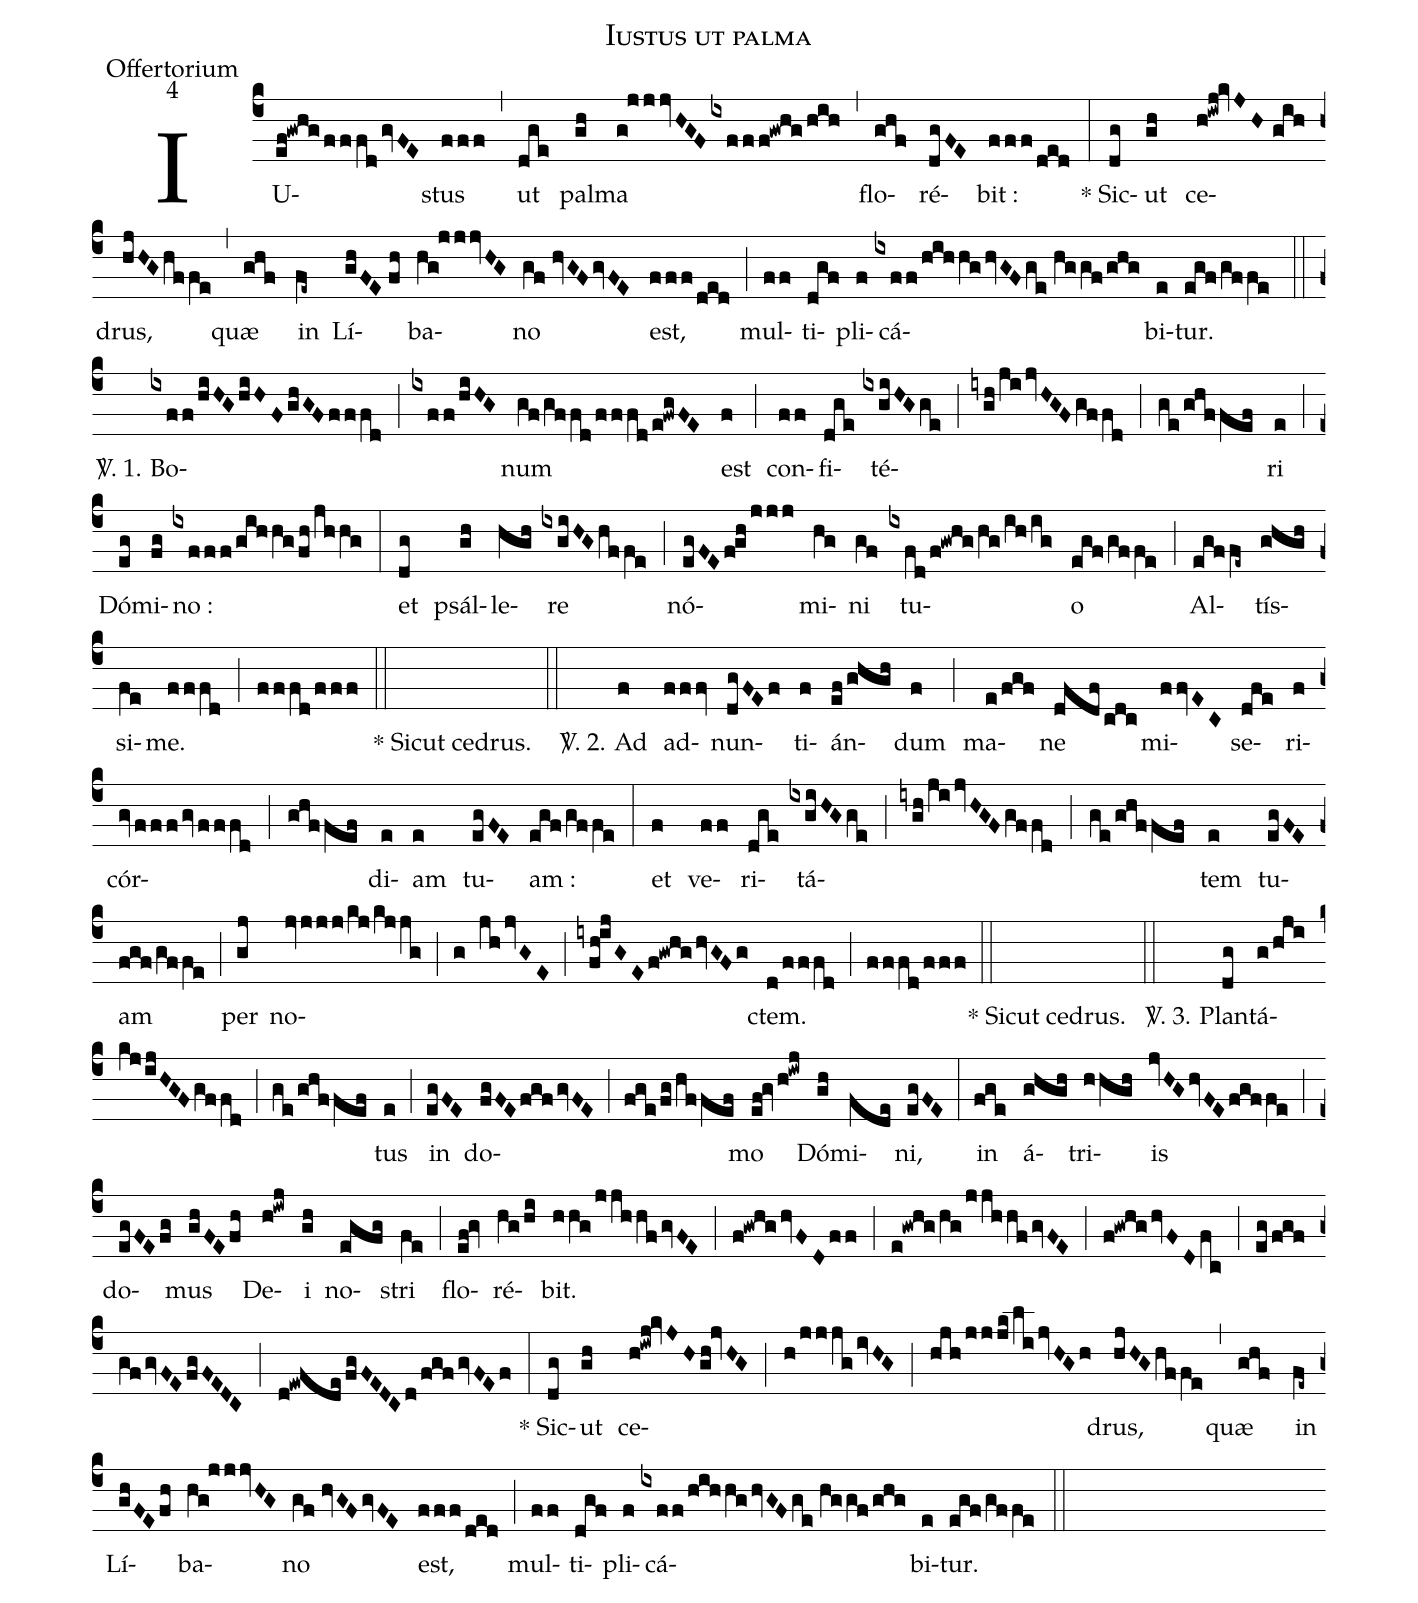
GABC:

name:Iustus ut palma;
office-part:Offertorium;
mode:4;
%%
(c4) IU(ef!gwhgfffdgvFE)stus(fff) (,) ut(dge) pal(gh)ma(g!jjjvHGFixfff!gwhg/hih) (,) flo(ghf)ré(dgFE)bit :(fff/ded) (:) * Sic(dg)ut(gh) ce(h!iwj!kvJH//gih)drus,(hjHGhffe) (,) quæ(ghf) in(fe~) Lí(ghFE//fh)ba(hg!jjjvHG)no(gf//hvGFgvFE) est,(fff/ded) (;) mul(ff)ti(dgf)pli(f)cá(ixff/hihhghvGFge//hggf/ghg)bi(e)tur.(egf/gffe) (::)
<sp>V/</sp>. 1. Bo(ixff/hiHGhiHFghGFfffd)(;)(ixff/hiHG)num(gf/gffd/fffd/e!fwgFE) est(f) (;) con(ff)fi(dge)té(ixgiHGge)(;)(iygh/jijvHGFgffd)(;)(ge/ghffef)ri(e) (;) Dó(eg)mi(fg)no :(ixfff/gihhg/fh/jhhg) (:) et(dg) psál(gh)le(hgh)re(ixgiHGhffe) (;) nó(egFEfghjjj)mi(hg)ni(gf) tu(ixfd/f!gwhg/hg/ih/ig)o(egf/gffe) (;) Al(egffe~)tís(ghgh)si(fe)me.(fffd) (;) (fffd/fff) (::) ()* Sicut cedrus.() (::)
<sp>V/</sp>. 2. Ad(f) ad(f/ffv)nun(dgFEf)ti(f)án(ef/ghgh)dum(f) (;) ma(e/fgf)ne(dfdf/cdc) mi(ffvEC)se(dfe)ri(f)cór(gvfffgvfffd)(;)(ghffef)di(e)am(e) tu(egFE)am :(egf/gffe) (:) et(f) ve(ff)ri(dge)tá(ixgiHGge)(;)(iygh/jijvHGFgffd)(;)(ge/ghffef)tem(e) tu(egFE)am(fgf/gffe) (;) per(gj) no(jvjjj/kj/kjjg)(;)(g jhjvGE)(;)(iyfh!ijGEf!gwhghvGFg)ctem.(d/fffd) (;) (fffd/fff) (::) ()* Sicut cedrus.() (::)
<sp>V/</sp>. 3. Plan(dg)tá(g/hji/kjijHGFgffd)(;)(ge/ghffef)tus(e) (;) in(egFE) do(fgFEfgfgvFE)(;)(fge/fg/hffef)mo(ef!gvh!iwj) Dó(gh)mi(fde)ni,(egFE) (:) in(fge) á(ghgh)tri(hhgh)is(jvHGhvFEfgffe) (;) do(egFEfg)mus(ghFEfh) De(h!iwj)i(gh) no(egfg)stri(fe) (;) flo(ef!gv)ré(hg/hi)bit.(hhg/jjhhfgvFE) (;) (f!gwhghvFDff) (;) (e!gwhg/hg/jjhhfgvFE) (;) (f!gwhghvFDfc) (;) (eg/fgf/gfgvFEfgFEDC) (;) (d!ewfde/fgFEDCd/fgfgvFEf) (:) * Sic(dg)ut(gh) ce(h!iwj!kvJHgh!jvHG)(;)(h/jjjgivHG)(;)(hjh/jjjk/lijvHGh)drus,(hjHGhffe) (,) quæ(ghf) in(fe~) Lí(ghFEfh)ba(hg!jjjvHG)no(gf//hvGFgvFE) est,(fff/ded) (;) mul(ff)ti(dgf)pli(f)cá(ixff/hihhghvGFge//hggf/ghg)bi(e)tur.(egf/gffe) (::)
